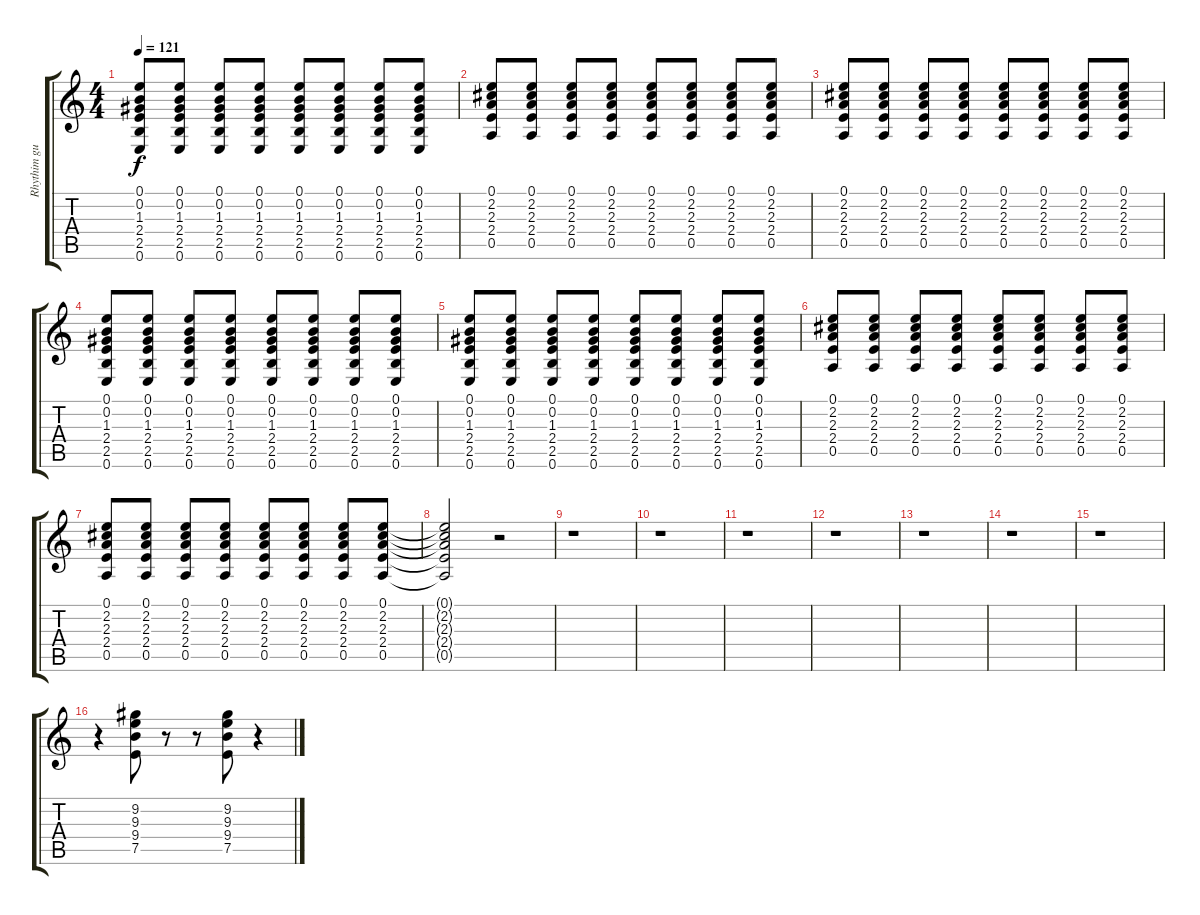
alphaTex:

\track ("Rhythim guitar" "Rhythim gu") {instrument overdrivenguitar}
\staff {score tabs}
\tuning (E4 B3 G3 D3 A2 E2) {hide}
\ts (4 4)
\tempo 121
\clef g2
\ks c
(0.1 0.2 1.3 2.4 2.5 0.6).8{dy f} (0.1 0.2 1.3 2.4 2.5 0.6).8 (0.1 0.2 1.3 2.4 2.5 0.6).8 (0.1 0.2 1.3 2.4 2.5 0.6).8 (0.1 0.2 1.3 2.4 2.5 0.6).8 (0.1 0.2 1.3 2.4 2.5 0.6).8 (0.1 0.2 1.3 2.4 2.5 0.6).8 (0.1 0.2 1.3 2.4 2.5 0.6).8 |
(0.1 2.2 2.3 2.4 0.5).8 (0.1 2.2 2.3 2.4 0.5).8 (0.1 2.2 2.3 2.4 0.5).8 (0.1 2.2 2.3 2.4 0.5).8 (0.1 2.2 2.3 2.4 0.5).8 (0.1 2.2 2.3 2.4 0.5).8 (0.1 2.2 2.3 2.4 0.5).8 (0.1 2.2 2.3 2.4 0.5).8 |
(0.1 2.2 2.3 2.4 0.5).8 (0.1 2.2 2.3 2.4 0.5).8 (0.1 2.2 2.3 2.4 0.5).8 (0.1 2.2 2.3 2.4 0.5).8 (0.1 2.2 2.3 2.4 0.5).8 (0.1 2.2 2.3 2.4 0.5).8 (0.1 2.2 2.3 2.4 0.5).8 (0.1 2.2 2.3 2.4 0.5).8 |
(0.1 0.2 1.3 2.4 2.5 0.6).8 (0.1 0.2 1.3 2.4 2.5 0.6).8 (0.1 0.2 1.3 2.4 2.5 0.6).8 (0.1 0.2 1.3 2.4 2.5 0.6).8 (0.1 0.2 1.3 2.4 2.5 0.6).8 (0.1 0.2 1.3 2.4 2.5 0.6).8 (0.1 0.2 1.3 2.4 2.5 0.6).8 (0.1 0.2 1.3 2.4 2.5 0.6).8 |
(0.1 0.2 1.3 2.4 2.5 0.6).8 (0.1 0.2 1.3 2.4 2.5 0.6).8 (0.1 0.2 1.3 2.4 2.5 0.6).8 (0.1 0.2 1.3 2.4 2.5 0.6).8 (0.1 0.2 1.3 2.4 2.5 0.6).8 (0.1 0.2 1.3 2.4 2.5 0.6).8 (0.1 0.2 1.3 2.4 2.5 0.6).8 (0.1 0.2 1.3 2.4 2.5 0.6).8 |
(0.1 2.2 2.3 2.4 0.5).8 (0.1 2.2 2.3 2.4 0.5).8 (0.1 2.2 2.3 2.4 0.5).8 (0.1 2.2 2.3 2.4 0.5).8 (0.1 2.2 2.3 2.4 0.5).8 (0.1 2.2 2.3 2.4 0.5).8 (0.1 2.2 2.3 2.4 0.5).8 (0.1 2.2 2.3 2.4 0.5).8 |
(0.1 2.2 2.3 2.4 0.5).8 (0.1 2.2 2.3 2.4 0.5).8 (0.1 2.2 2.3 2.4 0.5).8 (0.1 2.2 2.3 2.4 0.5).8 (0.1 2.2 2.3 2.4 0.5).8 (0.1 2.2 2.3 2.4 0.5).8 (0.1 2.2 2.3 2.4 0.5).8 (0.1 2.2 2.3 2.4 0.5).8 |
(0.1{t} 2.2{t} 2.3{t} 2.4{t} 0.5{t}).2{volume 7} r.2 |
r.1{volume 10} |
r.1 |
r.1 |
r.1 |
r.1 |
r.1 |
r.1 |
r.4{instrument distortionguitar} (9.2 9.3 9.4 7.5).8 r.8 r.8 (9.2 9.3 9.4 7.5).8 r.4
